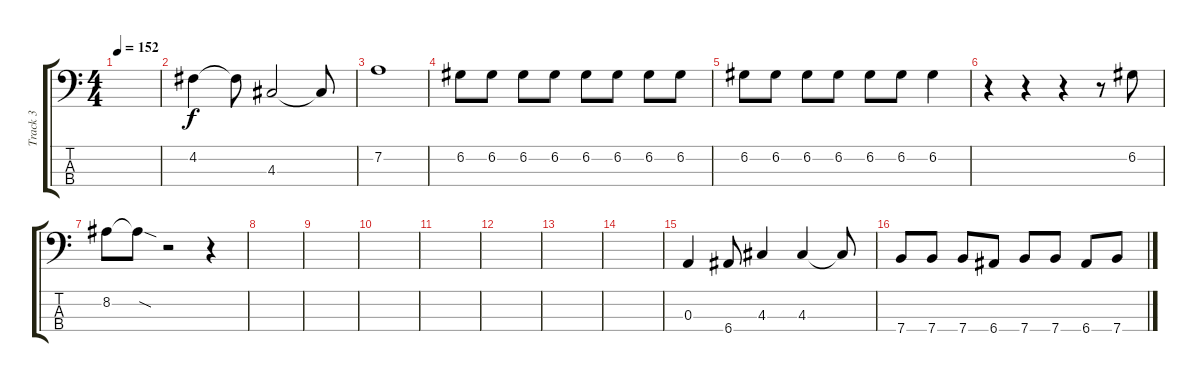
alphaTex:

\track ("Track 3" "Track 3") {instrument electricbassfinger}
\staff {score tabs}
\tuning (G2 D2 A1 E1) {hide}
\ts (4 4)
\tempo 152
\clef f4
\ks c
|
4.2.4 4.2{t}.8 4.3.2 4.3{t}.8 |
7.2.1 |
6.2.8 6.2.8 6.2.8 6.2.8 6.2.8 6.2.8 6.2.8 6.2.8 |
6.2.8 6.2.8 6.2.8 6.2.8 6.2.8 6.2.8 6.2.4 |
r.4 r.4 r.4 r.8 6.2.8 |
8.2.8 8.2{sod t}.8 r.2 r.4 |
|
|
|
|
|
|
|
0.3.4 6.4.8 4.3.4 4.3.4 4.3{t}.8 |
7.4.8 7.4.8 7.4.8 6.4.8 7.4.8 7.4.8 6.4.8 7.4.8
